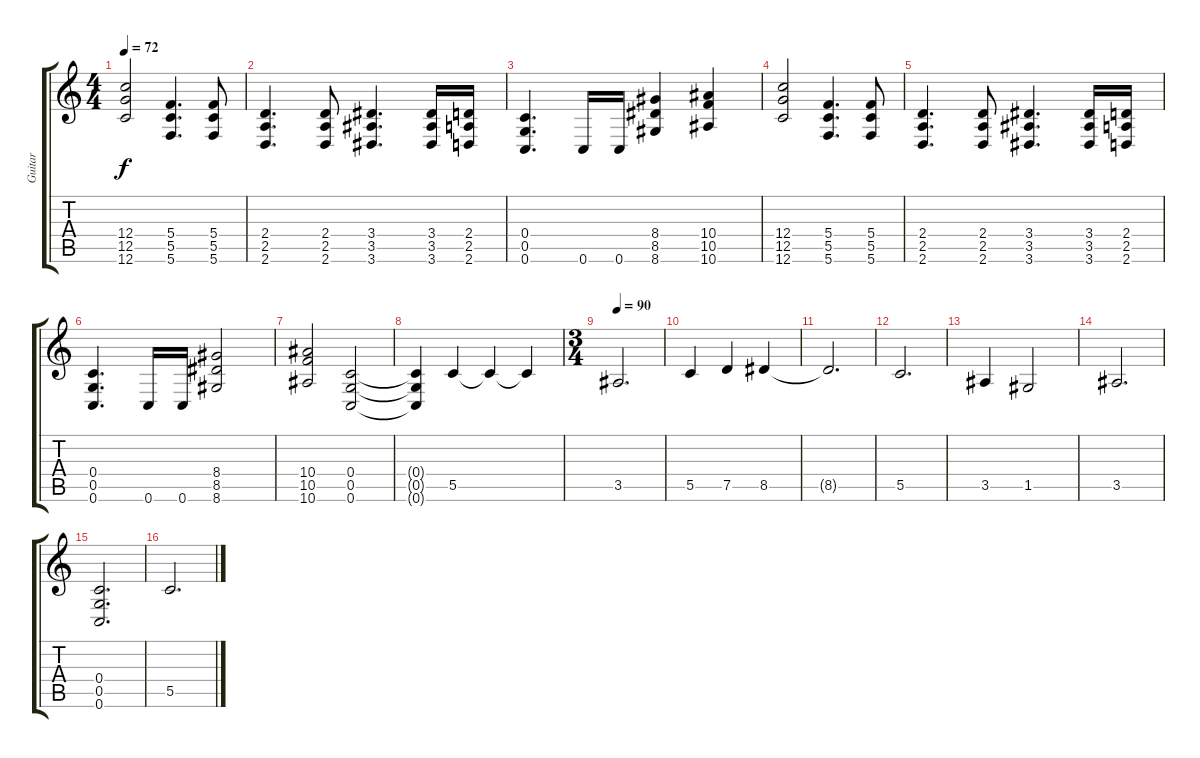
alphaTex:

\track ("Guitar" "Guitar") {instrument distortionguitar}
\staff {score tabs}
\tuning (D4 A3 F3 C3 G2 C2) {hide}
\ts (4 4)
\tempo 72
\clef g2
\ks c
(12.4 12.5 12.6).2{dy f} (5.4 5.5 5.6).4{d} (5.4 5.5 5.6).8 |
(2.4 2.5 2.6).4{d} (2.4 2.5 2.6).8 (3.4 3.5 3.6).4{d} (3.4 3.5 3.6).16 (2.4 2.5 2.6).16 |
(0.4 0.5 0.6).4{d} 0.6.16 0.6.16 (8.4 8.5 8.6).4 (10.4 10.5 10.6).4 |
(12.4 12.5 12.6).2 (5.4 5.5 5.6).4{d} (5.4 5.5 5.6).8 |
(2.4 2.5 2.6).4{d} (2.4 2.5 2.6).8 (3.4 3.5 3.6).4{d} (3.4 3.5 3.6).16 (2.4 2.5 2.6).16 |
(0.4 0.5 0.6).4{d} 0.6.16 0.6.16 (8.4 8.5 8.6).2 |
(10.4 10.5 10.6).2 (0.4 0.5 0.6).2 |
(0.4{t} 0.5{t} 0.6{t}).4 5.5.4 5.5{t}.4 5.5{t}.4 |
\ts (3 4)
\tempo 90
3.5.2{d} |
5.5.4 7.5.4 8.5.4 |
8.5{t}.2{d} |
5.5.2{d} |
3.5.4 1.5.2 |
3.5.2{d} |
(0.4 0.5 0.6).2{d} |
5.5.2{d}
